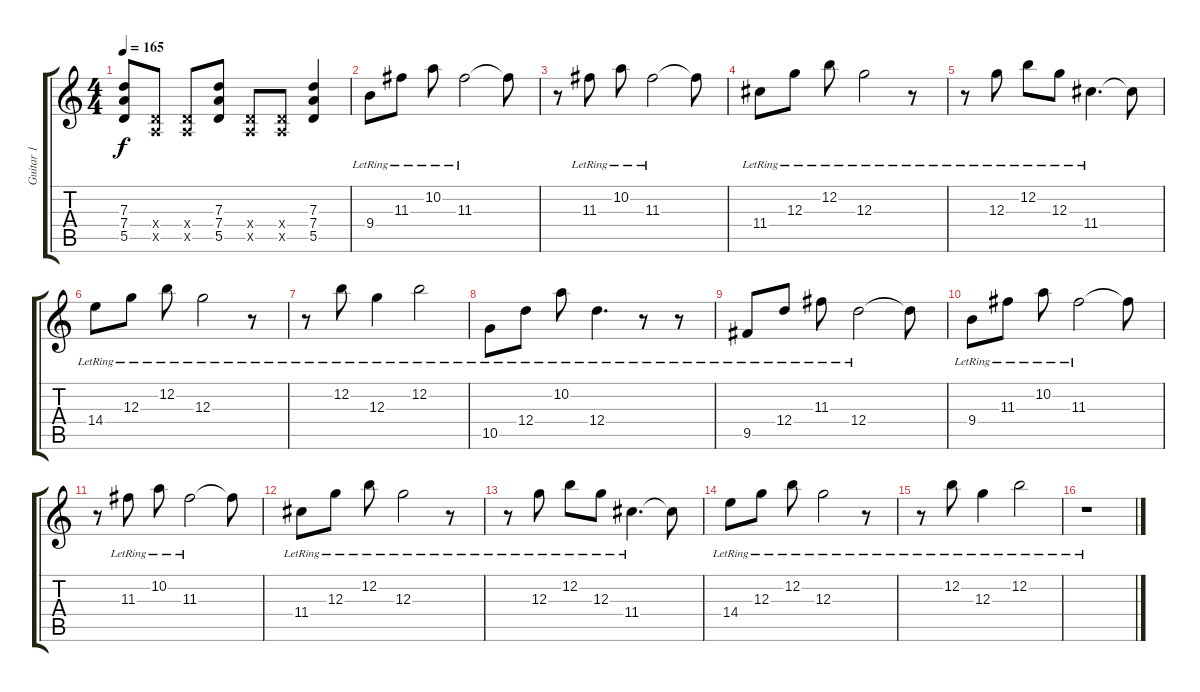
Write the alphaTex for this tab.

\track ("Guitar 1" "Guitar 1") {instrument distortionguitar}
\staff {score tabs}
\tuning (E4 B3 G3 D3 A2 E2) {hide}
\ts (4 4)
\tempo 165
\clef g2
\ks c
(7.3 7.4 5.5).8{dy f} (0.4{x} 0.5{x}).8 (0.4{x} 0.5{x}).8 (7.3 7.4 5.5).8 (0.4{x} 0.5{x}).8 (0.4{x} 0.5{x}).8 (7.3 7.4 5.5).4 |
9.4{lr}.8{instrument acousticguitarsteel} 11.3{lr}.8 10.2{lr}.8 11.3{lr}.2 11.3{t}.8 |
r.8 11.3{lr}.8 10.2{lr}.8 11.3{lr}.2 11.3{t}.8 |
11.4{lr}.8 12.3{lr}.8 12.2{lr}.8 12.3{lr}.2 r.8 |
r.8 12.3{lr}.8 12.2{lr}.8 12.3{lr}.8 11.4{lr}.4{d} 11.4{t}.8 |
14.4{lr}.8 12.3{lr}.8 12.2{lr}.8 12.3{lr}.2 r.8 |
r.8 12.2{lr}.8 12.3{lr}.4 12.2{lr}.2 |
10.5{lr}.8 12.4{lr}.8 10.2{lr}.8 12.4{lr}.4{d} r.8 r.8 |
9.5{lr}.8 12.4{lr}.8 11.3{lr}.8 12.4{lr}.2 12.4{t}.8 |
9.4{lr}.8 11.3{lr}.8 10.2{lr}.8 11.3{lr}.2 11.3{t}.8 |
r.8 11.3{lr}.8 10.2{lr}.8 11.3{lr}.2 11.3{t}.8 |
11.4{lr}.8 12.3{lr}.8 12.2{lr}.8 12.3{lr}.2 r.8 |
r.8 12.3{lr}.8 12.2{lr}.8 12.3{lr}.8 11.4{lr}.4{d} 11.4{t}.8 |
14.4{lr}.8 12.3{lr}.8 12.2{lr}.8 12.3{lr}.2 r.8 |
r.8 12.2{lr}.8 12.3{lr}.4 12.2{lr}.2 |
r.1
